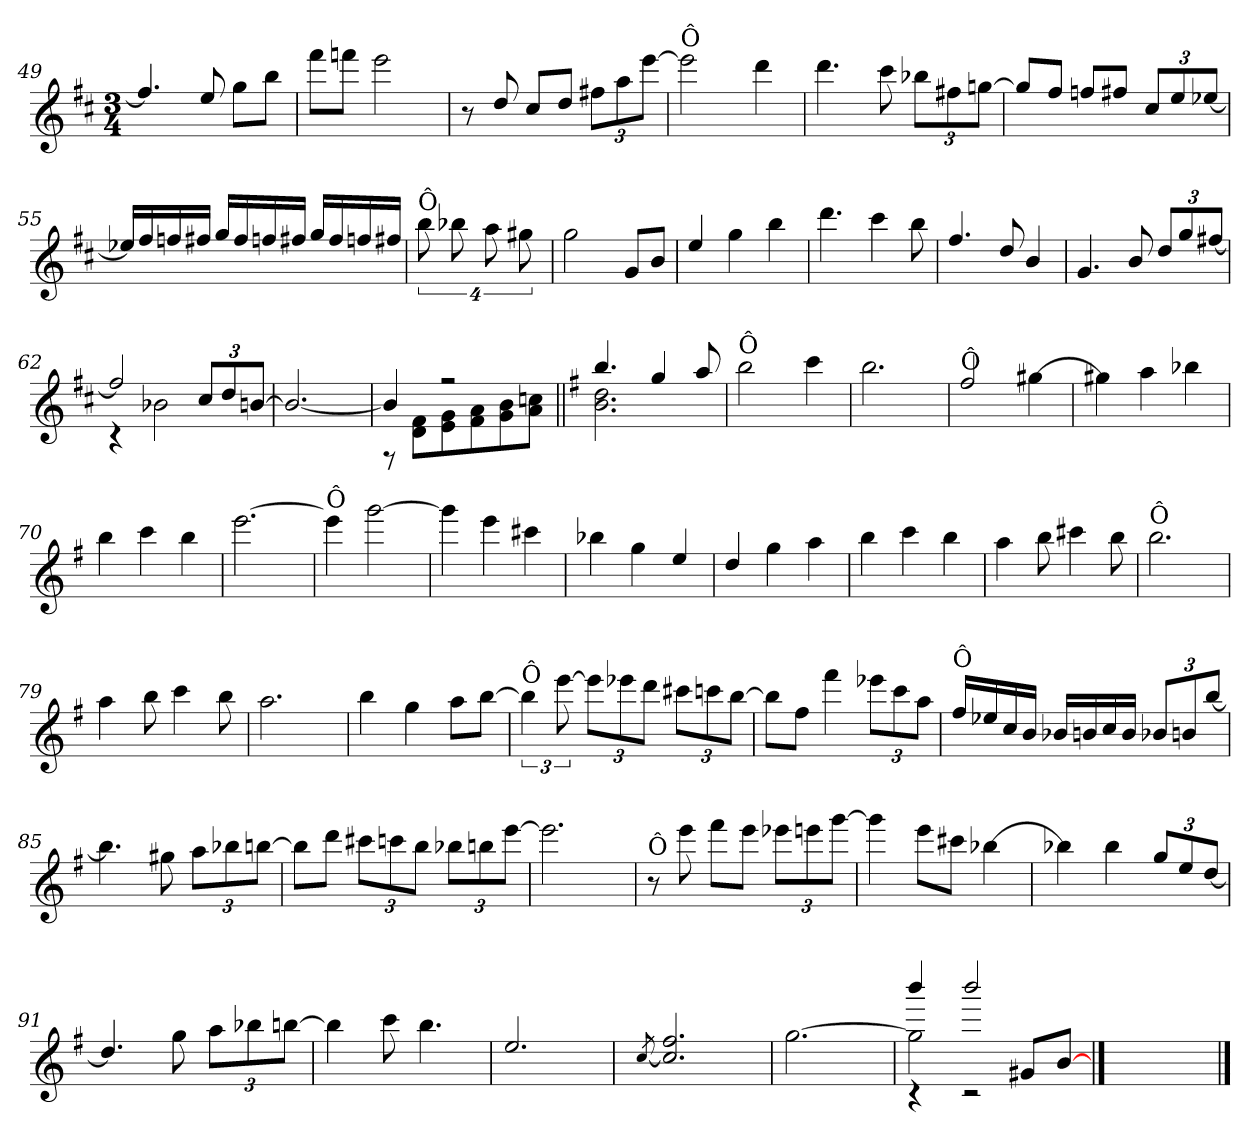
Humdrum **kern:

**kern
*part1
*staff1
*clefG2
*k[f#c#]
*D:
*M3/4
=49
4.ff#/]
8ee/
8gg\L
8bb\J
!!LO:PB:g=z
=50
8fff#\L
8fffn\J
2eee\
=51
8r
8dd/
8cc#/L
8dd/J
12ff#X\L
12aa\
[12eee\J
=52
!LO:TX:a:t=Ô
2eee\]
4ddd\
=53
4.ddd\
8ccc#\
12bb-X\L
12ff#X\
[12ggn\J
=54
8gg/L]
8ff#/J
8ffn/L
8ff#X/J
12cc#/L
12ee/
[12ee-X/J
!!LO:LB:g=z
=55
16ee-X/LL]
16ff#/
16ffn/
16ff#X/JJ
16gg/LL
16ff#/
16ffn/
16ff#X/JJ
16gg/LL
16ff#/
16ffn/
16ff#X/JJ
=56
!LO:TX:a:t=Ô
16%3bb\
16%3bb-X\
16%3aa\
16%3gg#X\
=57
2gg\
8g/L
8b/J
=58
4ee/
4gg\
4bb\
=59
4.ddd\
4ccc#\
8bb\
!!LO:LB:g=z
=60
4.ff#/
8dd/
4b/
=61
4.g/
8b/
12dd/L
12gg/
[12ff#X/J
=62
*^
2ff#/]	4rc
.	2b-X\
12cc#/L	.
12dd/	.
[>12b/J	.
*v	*v
=63
2.b/_
=64
*^
4b/]	8rE
.	8d!\ 8f#!\L
2r	8e!\ 8g!\
.	8f#!\ 8a!\
.	8g!\ 8b!\
.	8a!\ 8ccn!\J
!!LO:LB:g=z	!!
=65||	=65||
*k[f#]	*
*G:	*
4.bb/	2.b!\ 2.dd!\
4gg/	.
8aa/	.
*v	*v
=66
!LO:TX:a:t=Ô
2bb\
4ccc\
=67
2.bb\
=68
!LO:TX:a:t=Ô
2ff#/
[4gg#X\
=69
4gg#X\]
4aa\
4bb-X\
=70
4bb\
4ccc\
4bb\
!!LO:LB:g=z
=71
[2.eee\
=72
!LO:TX:a:t=Ô
4eee\]
[2ggg\
=73
4ggg\]
4eee\
4ccc#X\
=74
4bb-X\
4gg\
4ee/
=75
4dd/
4gg\
4aa\
=76
4bb\
4ccc\
4bb\
!!LO:LB:g=z
=77
4aa\
8bb\
4ccc#X\
8bb\
=78
!LO:TX:a:t=Ô
2.bb\
=79
4aa\
8bb\
4ccc\
8bb\
=80
2.aa\
=81
4bb\
4gg\
8aa\L
[8bb\J
=82
!LO:TX:a:t=Ô
6bb\]
[12eee\
12eee\L]
12eee-X\
12ddd\J
12ccc#X\L
12cccn\
[12bb\J
!!LO:LB:g=z
=83
8bb\L]
8ff#\J
4fff#\
12eee-X\L
12ccc\
12aa\J
=84
!LO:TX:a:t=Ô
16ff#/LL
16ee-X/
16cc/
16b/JJ
16b-X/LL
16bn/
16cc/
16b/JJ
12b-X/L
12bn/
[12bb/J
=85
4.bb\]
8gg#X\
12aa\L
12bb-X\
[12bbn\J
=86
8bb\L]
8ddd\J
12ccc#X\L
12cccn\
12bb\J
12bb-X\L
12bbn\
[12eee\J
!!LO:LB:g=z
=87
2.eee\]
=88
!LO:TX:a:t=Ô
8r
8eee\
8fff#\L
8eee\J
12eee-X\L
12eeen\
[12ggg\J
=89
4ggg\]
8eee\L
8ccc#X\J
[4bb-X\
=90
4bb-X\]
4bb-\
12gg/L
12ee/
[12dd/J
=91
4.dd/]
8gg\
12aa\L
12bb-X\
[12bbn\J
!!LO:LB:g=z
=92
4bb\]
8ccc\
4.bb\
=93
2.ee/
=94
[8qcc/
2.cc/] 2.ff#/
=95
[2.gg\
=96
*^
*	*^
2gg\]	4rc	4bbb/
!	!	!LO:N:head=open
.	2rc	2bbb/
8g#X/L	.	.
[>8b/J	.	.
*v	*v	*v
==97
2.ryy
==
*-
